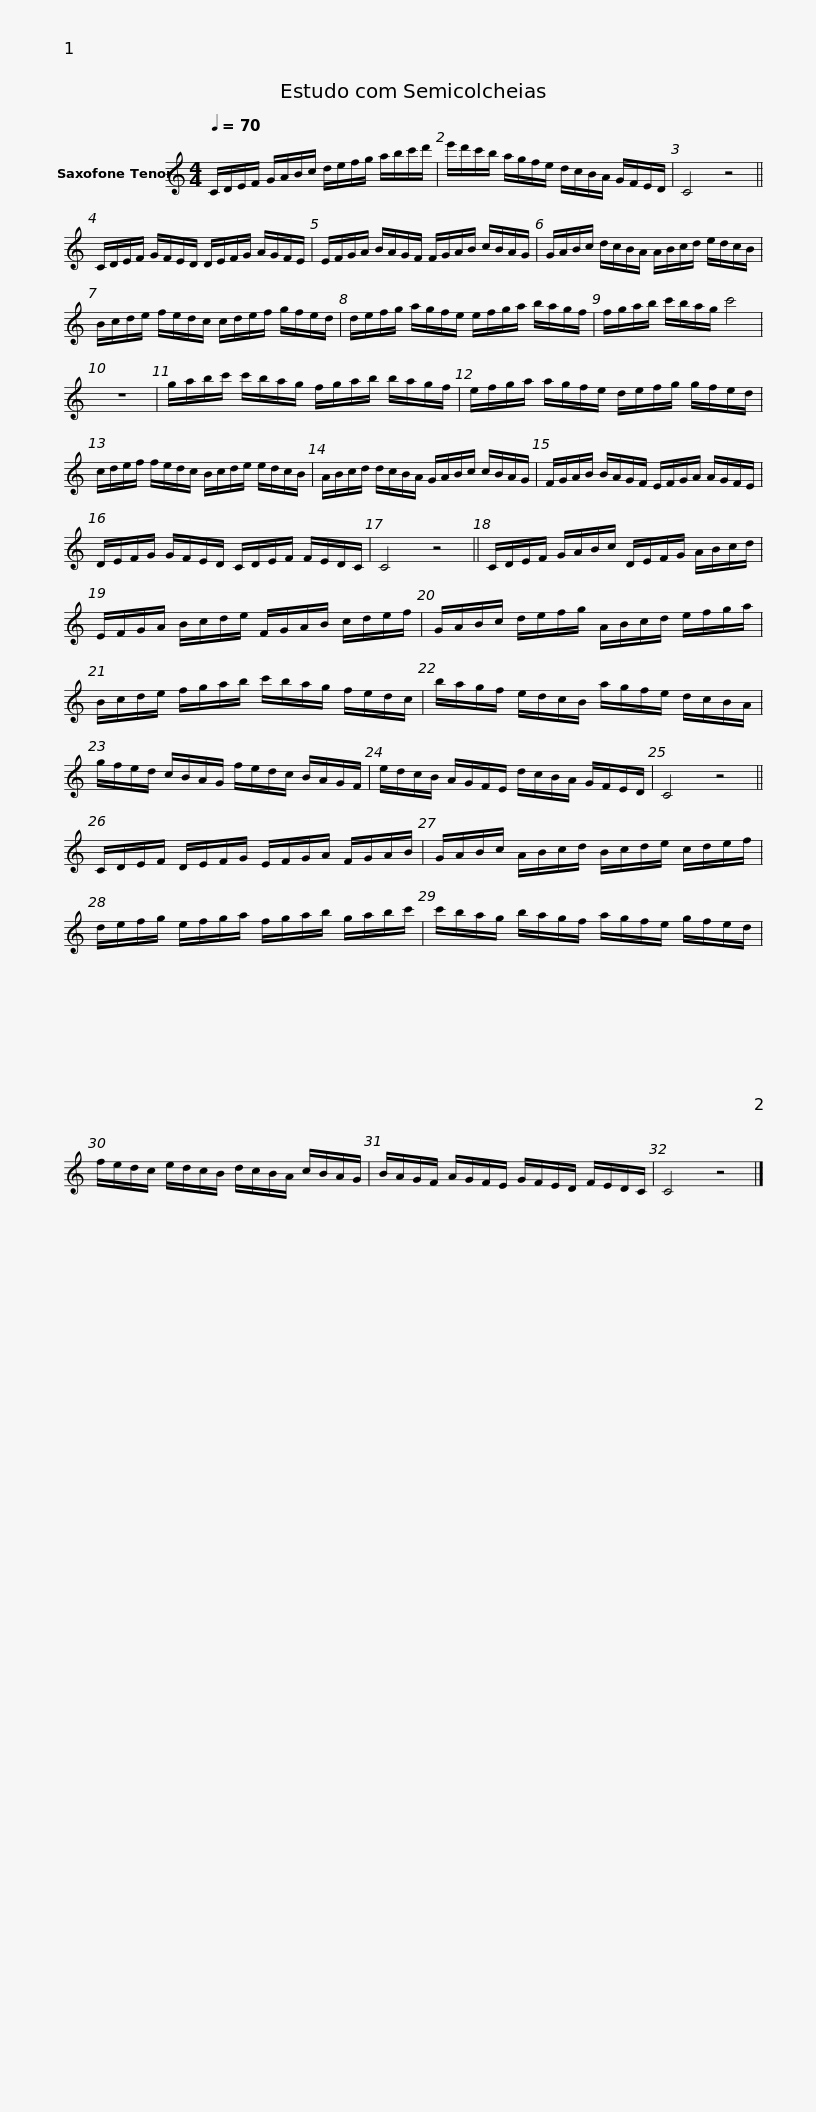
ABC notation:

X:1
L:1/8
Q:1/4=70
M:4/4
I:linebreak $
K:none
V:1 treble transpose=-14
V:1
[K:C] C/D/E/F/ G/A/B/c/ d/e/f/g/ a/b/c'/d'/ | e'/d'/c'/b/ a/g/f/e/ d/c/B/A/ G/F/E/D/ | C4 z4 ||$ C/D/E/F/ G/F/E/D/ D/E/F/G/ A/G/F/E/ | E/F/G/A/ B/A/G/F/ F/G/A/B/ c/B/A/G/ | %5
 G/A/B/c/ d/c/B/A/ A/B/c/d/ e/d/c/B/ |$ B/c/d/e/ f/e/d/c/ c/d/e/f/ g/f/e/d/ | d/e/f/g/ a/g/f/e/ e/f/g/a/ b/a/g/f/ | f/g/a/b/ c'/b/a/g/ c'4 | z8 |$ %10
 g/a/b/c'/ c'/b/a/g/ f/g/a/b/ b/a/g/f/ | e/f/g/a/ a/g/f/e/ d/e/f/g/ g/f/e/d/ |$ c/d/e/f/ f/e/d/c/ B/c/d/e/ e/d/c/B/ | A/B/c/d/ d/c/B/A/ G/A/B/c/ c/B/A/G/ | F/G/A/B/ B/A/G/F/ E/F/G/A/ A/G/F/E/ |$ %15
 D/E/F/G/ G/F/E/D/ C/D/E/F/ F/E/D/C/ | C4 z4 || C/D/E/F/ G/A/B/c/ D/E/F/G/ A/B/c/d/ | E/F/G/A/ B/c/d/e/ F/G/A/B/ c/d/e/f/ |$ G/A/B/c/ d/e/f/g/ A/B/c/d/ e/f/g/a/ | %20
 B/c/d/e/ f/g/a/b/ c'/b/a/g/ f/e/d/c/ | b/a/g/f/ e/d/c/B/ a/g/f/e/ d/c/B/A/ |$ g/f/e/d/ c/B/A/G/ f/e/d/c/ B/A/G/F/ | e/d/c/B/ A/G/F/E/ d/c/B/A/ G/F/E/D/ | C4 z4 || %25
 C/D/E/F/ D/E/F/G/ E/F/G/A/ F/G/A/B/ |$ G/A/B/c/ A/B/c/d/ B/c/d/e/ c/d/e/f/ | d/e/f/g/ e/f/g/a/ f/g/a/b/ g/a/b/c'/ | c'/b/a/g/ b/a/g/f/ a/g/f/e/ g/f/e/d/ |$ f/e/d/c/ e/d/c/B/ d/c/B/A/ c/B/A/G/ | %30
 B/A/G/F/ A/G/F/E/ G/F/E/D/ F/E/D/C/ | C4 z4 |] %32
